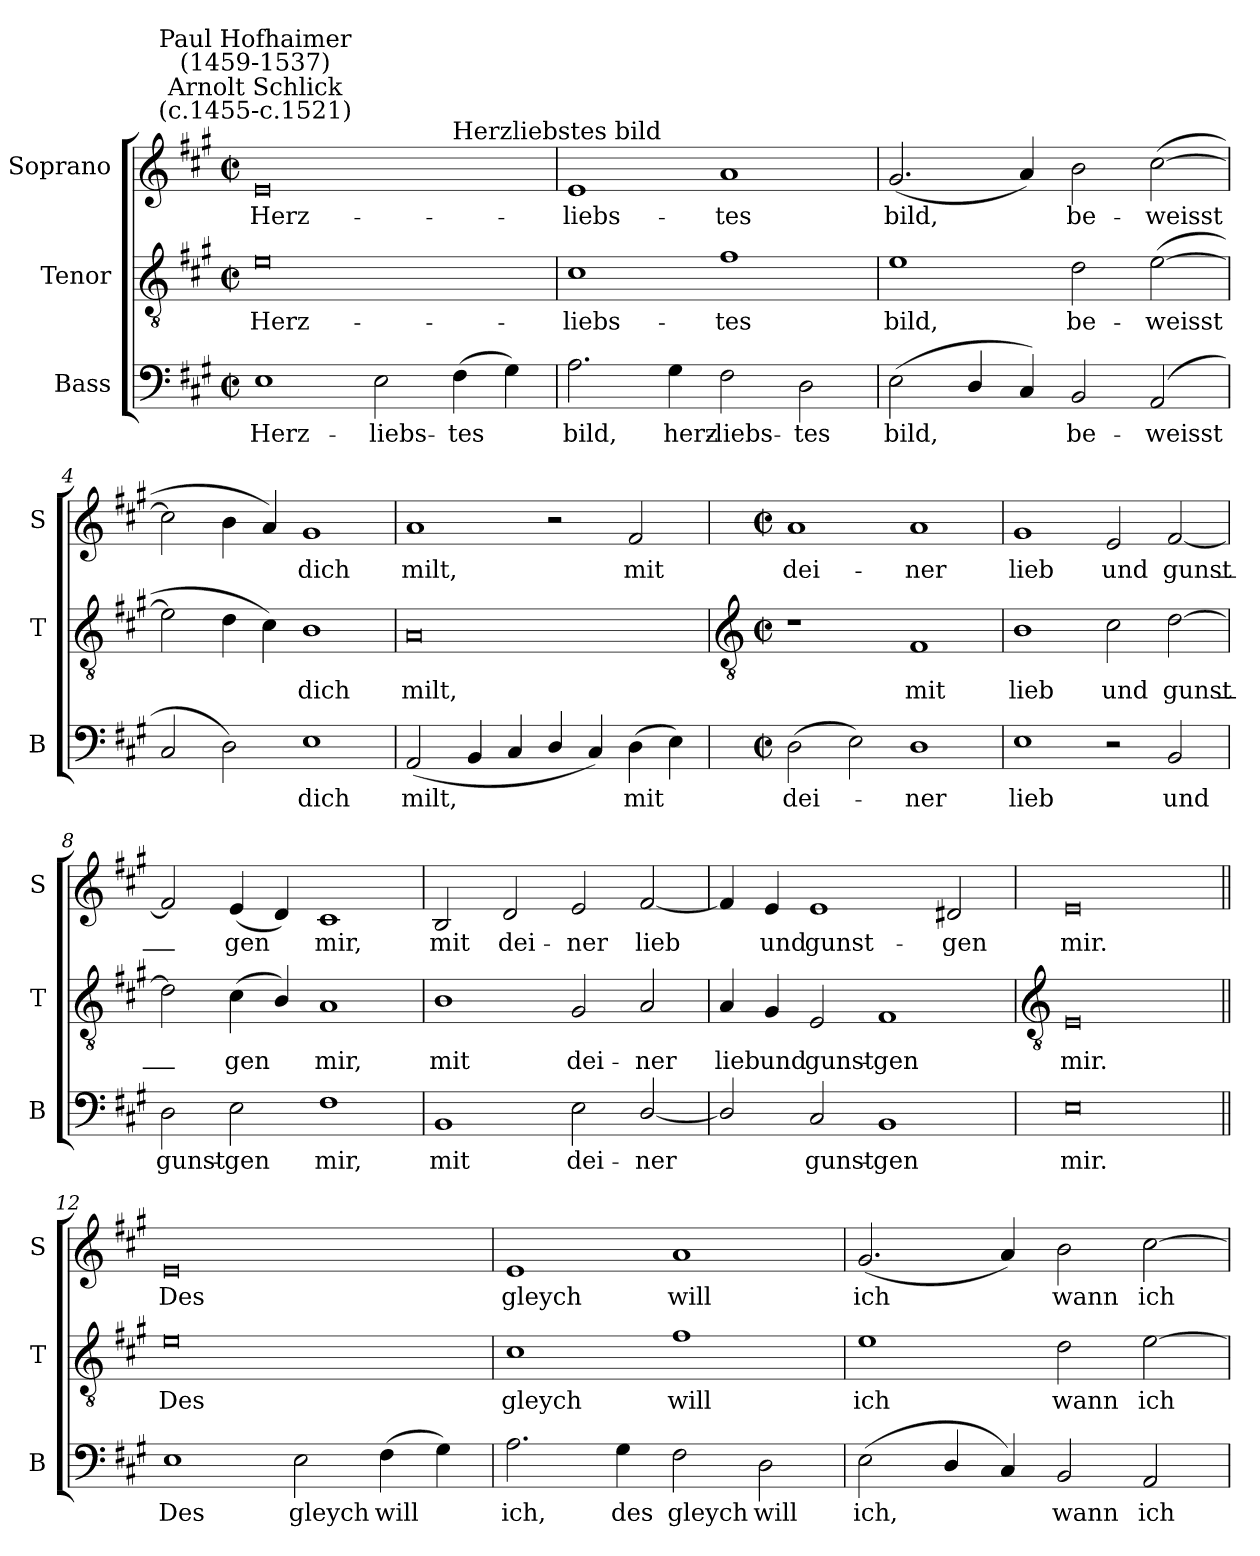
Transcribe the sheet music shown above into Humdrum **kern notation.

**kern	**text	**kern	**text	**kern	**text
*part3	*part3	*part2	*part2	*part1	*part1
*staff3	*staff3	*staff2	*staff2	*staff1	*staff1
*I"Bass	*	*I"Tenor	*	*I"Soprano	*
*I'B	*	*I'T	*	*I'S	*
*clefF4	*	*clefGv2	*	*clefG2	*
*k[f#c#g#]	*	*k[f#c#g#]	*	*k[f#c#g#]	*
*A:	*	*A:	*	*A:	*
*M4/2	*	*M4/2	*	*M4/2	*
*met(c|)	*	*met(c|)	*	*met(c|)	*
=1	=1	=1	=1	=1	=1
!	!	!	!	!LO:TX:a:cj:t=Arnolt Schlick\n(c.1455-c.1521)	!
!	!	!	!	!LO:TX:a:cj:t=Paul Hofhaimer\n(1459-1537)	!
!	!LO:LY:b	!	!LO:LY:b	!	!LO:LY:b
1E	Herz-	0e	Herz-	0e	Herz-
!	!LO:LY:b	!	!	!	!
2E	-liebs-	.	.	.	.
!	!LO:LY:b	!	!	!	!
(>4F#	-tes	.	.	.	.
4G#)	.	.	.	.	.
!	!	!	!	!LO:TX:a:cj:t=Herzliebstes bild	!
=2	=2	=2	=2	=2	=2
!	!LO:LY:b	!	!LO:LY:b	!	!LO:LY:b
2.A	bild,	1c#	-liebs-	1e	-liebs-
!	!LO:LY:b	!	!	!	!
4G#	herz-	.	.	.	.
!	!LO:LY:b	!	!LO:LY:b	!	!LO:LY:b
2F#	-liebs-	1f#	-tes	1a	-tes
!	!LO:LY:b	!	!	!	!
2D	-tes	.	.	.	.
=3	=3	=3	=3	=3	=3
!	!LO:LY:b	!	!LO:LY:b	!	!LO:LY:b
(<2E	bild,	1e	bild,	(<2.g#	bild,
4D/	.	.	.	.	.
4C#)	.	.	.	4a)	.
!	!LO:LY:b	!	!LO:LY:b	!	!LO:LY:b
2BB	be-	2d	be-	2b	be-
!	!LO:LY:b	!	!LO:LY:b	!	!LO:LY:b
(<2AA	-weisst	(>[2e	-weisst	(>[2cc#	-weisst
=4	=4	=4	=4	=4	=4
2C#	.	2e]	.	2cc#]	.
2D)	.	4d	.	4b	.
.	.	4c#)	.	4a)	.
!	!LO:LY:b	!	!LO:LY:b	!	!LO:LY:b
1E	dich	1B	dich	1g#	dich
=5	=5	=5	=5	=5	=5
!	!LO:LY:b	!	!LO:LY:b	!	!LO:LY:b
(<2AA	milt,	0A	milt,	1a	milt,
4BB	.	.	.	.	.
4C#	.	.	.	.	.
4D/	.	.	.	2r	.
4C#)	.	.	.	.	.
!	!LO:LY:b	!	!	!	!LO:LY:b
(>4D	mit	.	.	2f#	mit
4E)	.	.	.	.	.
!!LO:LB:g=z
=6	=6	=6	=6	=6	=6
*	*	*clefGv2	*	*	*
*M4/2	*	*M4/2	*	*M4/2	*
*met(c|)	*	*met(c|)	*	*met(c|)	*
!	!LO:LY:b	!	!	!	!LO:LY:b
(>2D	dei-	1r	.	1a	dei-
2E)	.	.	.	.	.
!	!LO:LY:b	!	!LO:LY:b	!	!LO:LY:b
1D	ner	1F#	mit	1a	-ner
=7	=7	=7	=7	=7	=7
!	!LO:LY:b	!	!LO:LY:b	!	!LO:LY:b
1E	lieb	1B	lieb	1g#	lieb
!	!	!	!LO:LY:b	!	!LO:LY:b
2r	.	2c#	und	2e	und
!	!LO:LY:b	!	!LO:LY:b	!	!LO:LY:b
2BB	und	[2d	gunst_	[2f#	gunst_
=8	=8	=8	=8	=8	=8
!	!LO:LY:b	!	!	!	!
2D	gunst-	2d]	.	2f#]	.
!	!LO:LY:b	!	!LO:LY:b	!	!LO:LY:b
2E	-gen	(<4c#	gen	(<4e	gen
.	.	4B/)	.	4d)	.
!	!LO:LY:b	!	!LO:LY:b	!	!LO:LY:b
1F#	mir,	1A	mir,	1c#	mir,
=9	=9	=9	=9	=9	=9
!	!LO:LY:b	!	!LO:LY:b	!	!LO:LY:b
1BB	mit	1B	mit	2B	mit
!	!	!	!	!	!LO:LY:b
.	.	.	.	2d	dei-
!	!LO:LY:b	!	!LO:LY:b	!	!LO:LY:b
2E	dei-	2G#	dei-	2e	-ner
!	!LO:LY:b	!	!LO:LY:b	!	!LO:LY:b
[2D/	-ner	2A	-ner	[2f#	lieb
=10	=10	=10	=10	=10	=10
!	!	!	!LO:LY:b	!	!
2D/]	.	4A	lieb	4f#]	.
!	!	!	!LO:LY:b	!	!LO:LY:b
.	.	4G#	und	4e	und
!	!LO:LY:b	!	!LO:LY:b	!	!LO:LY:b
2C#	gunst-	2E	gunst-	1e	gunst-
!	!LO:LY:b	!	!LO:LY:b	!	!
1BB	-gen	1F#	-gen	.	.
!	!	!	!	!	!LO:LY:b
.	.	.	.	2d#X	-gen
!!LO:LB:g=z
=11	=11	=11	=11	=11	=11
*	*	*clefGv2	*	*	*
!	!LO:LY:b	!	!LO:LY:b	!	!LO:LY:b
0E	mir.	0E	mir.	0e	mir.
=12||	=12||	=12||	=12||	=12||	=12||
!	!LO:LY:b	!	!LO:LY:b	!	!LO:LY:b
1E	Des	0e	Des	0e	Des
!	!LO:LY:b	!	!	!	!
2E	gleych	.	.	.	.
!	!LO:LY:b	!	!	!	!
(>4F#	will	.	.	.	.
4G#)	.	.	.	.	.
=13	=13	=13	=13	=13	=13
!	!LO:LY:b	!	!LO:LY:b	!	!LO:LY:b
2.A	ich,	1c#	gleych	1e	gleych
!	!LO:LY:b	!	!	!	!
4G#	des	.	.	.	.
!	!LO:LY:b	!	!LO:LY:b	!	!LO:LY:b
2F#	gleych	1f#	will	1a	will
!	!LO:LY:b	!	!	!	!
2D	will	.	.	.	.
=14	=14	=14	=14	=14	=14
!	!LO:LY:b	!	!LO:LY:b	!	!LO:LY:b
(<2E	ich,	1e	ich	(<2.g#	ich
4D/	.	.	.	.	.
4C#)	.	.	.	4a)	.
!	!LO:LY:b	!	!LO:LY:b	!	!LO:LY:b
2BB	wann	2d	wann	2b	wann
!	!LO:LY:b	!	!LO:LY:b	!	!LO:LY:b
2AA	ich	[2e	ich	[2cc#	ich
=	=	=	=	=	=
*-	*-	*-	*-	*-	*-
